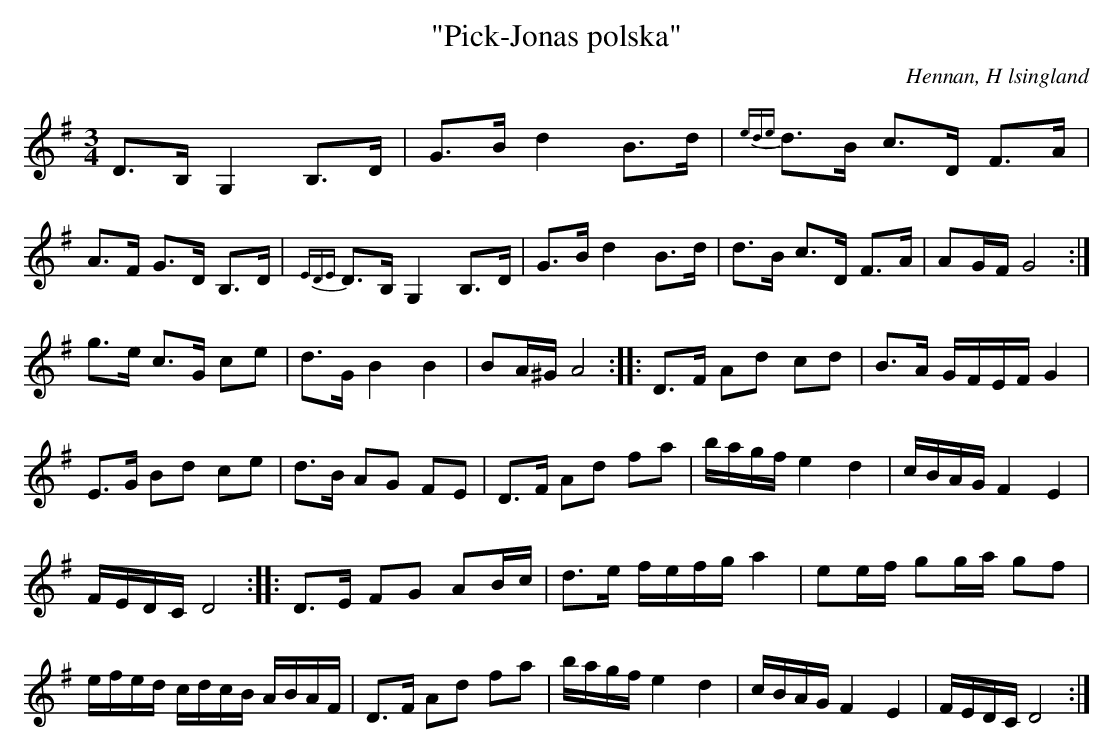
X:1
T: "Pick-Jonas polska"
O: Hennan, H lsingland
M: 3/4
L: 1/8
K: G
D>B, G,2 B,>D | G>B d2 B>d | {ede}d>B c>D F>A| A>F G>D B,>D|{EDE}D>B, G,2 B,>D|G>B d2 B>d | d>B c>D F>A| AG/F/ G4 :|
g>e c>G ce | d>G B2 B2 | BA/^G/ A4 :: D>F Ad cd | B>A G/F/E/F/ G2 |
E>G Bd ce | d>B AG FE | D>F Ad fa | b/a/g/f/ e2 d2 | c/B/A/G/ F2 E2 |
F/E/D/C/ D4 :: D>E FG AB/c/ | d>e f/e/f/g/ a2 | ee/f/ gg/a/ gf |
e/f/e/d/ c/d/c/B/ A/B/A/F/ | D>F Ad fa | b/a/g/f/ e2 d2 | c/B/A/G/ F2 E2 | F/E/D/C/ D4 :|]
